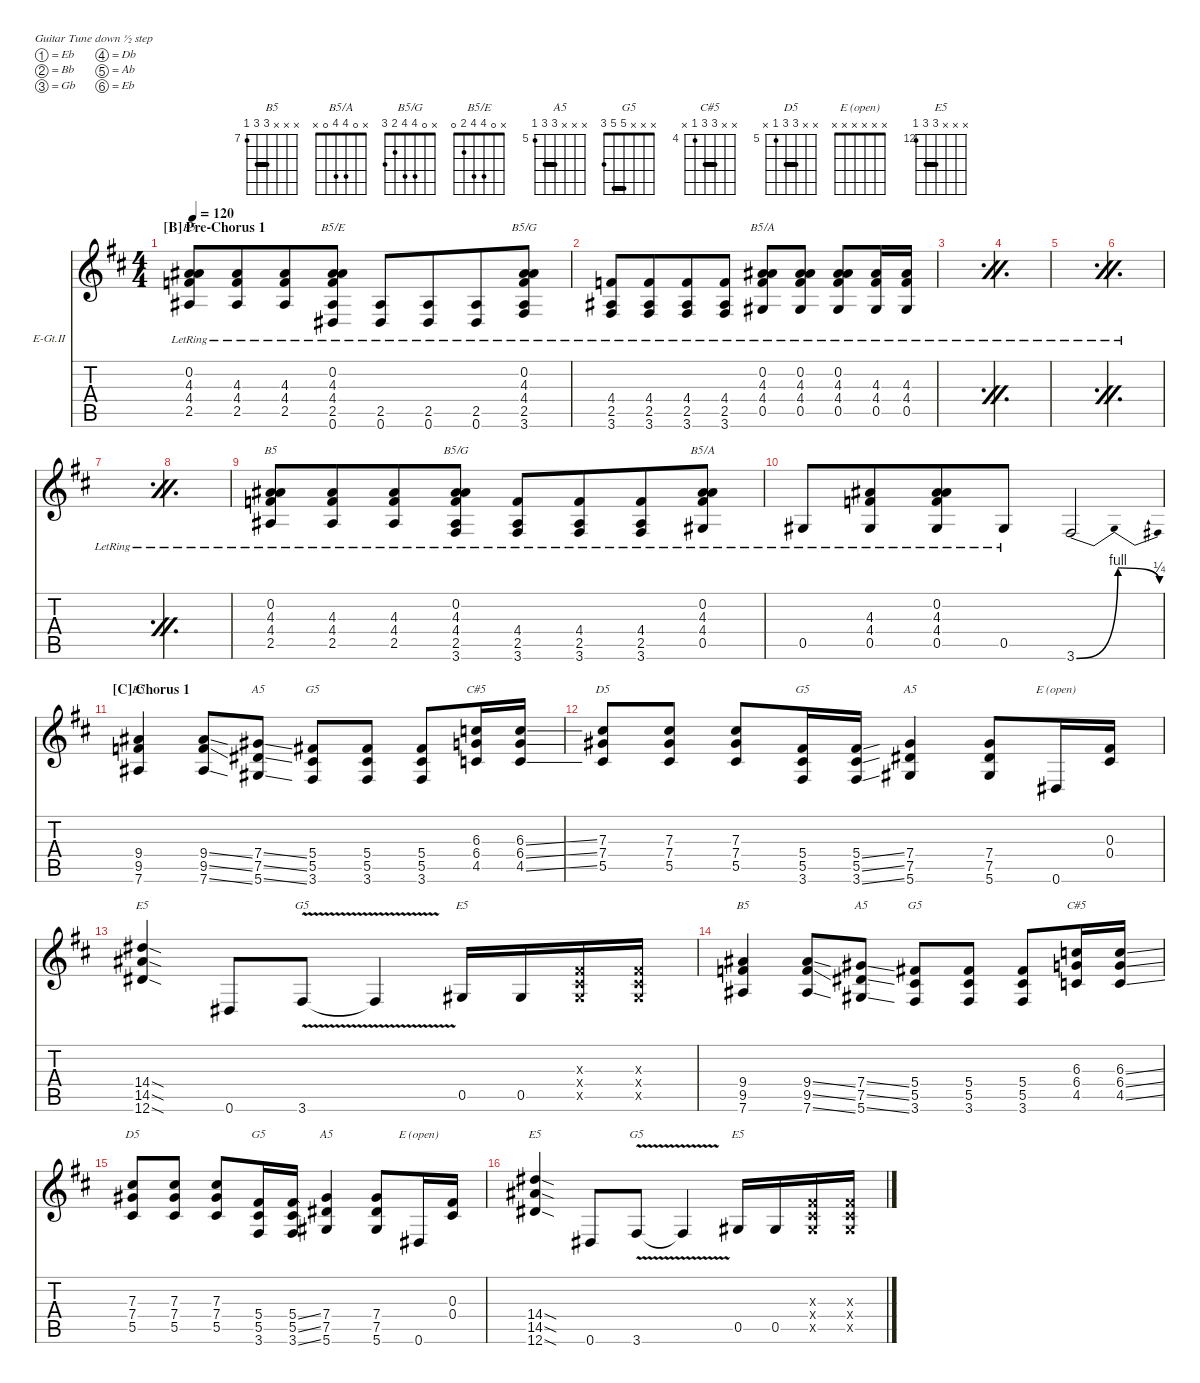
\hideDynamics
\bracketExtendMode nobrackets
\firstSystemTrackNameOrientation horizontal
\otherSystemsTrackNameOrientation horizontal
\track ("E.Guitar II" "E-Gt.II") {instrument distortionguitar}
\staff {score tabs}
\tuning (Eb4 Bb3 Gb3 Db3 Ab2 Eb2)
\chord ("B5" x 0 4 4 2 x)
\chord ("B5/A" x 0 4 4 0 x)
\chord ("B5/G" x 0 4 4 2 3)
\chord ("B5/E" x 0 4 4 2 0)
\chord ("B5" x x x 9 9 7) {firstfret 7 barre 9}
\chord ("A5" x x x 7 7 5) {firstfret 5 barre 7}
\chord ("G5" x x x 5 5 3) {barre 5}
\chord ("C#5" x x 6 6 4 x) {firstfret 4 barre 6}
\chord ("D5" x x 7 7 5 x) {firstfret 5 barre 7}
\chord ("E (open)" x x x x x x)
\chord ("E5" x x x 14 14 12) {firstfret 12 barre 14}
\ts (4 4)
\section ("B" "Pre-Chorus 1")
\tempo 120
\clef g2
\ks bminor
(4.4{lr} 2.5{lr} 4.3{lr} 0.2{lr}).8{ch "B5" dy mf beam merge} (4.4{lr} 2.5{lr} 4.3{lr}).8{beam merge} (2.5{lr} 4.4{lr} 4.3{lr}).8{beam merge} (0.6{lr} 2.5{lr} 4.4{lr} 4.3{lr} 0.2{lr}).8{ch "B5/E"} (0.6{lr} 2.5{lr}).8{beam merge} (2.5{lr} 0.6{lr}).8{beam merge} (2.5{lr} 0.6{lr}).8{beam merge} (3.6{lr} 2.5{lr} 4.4{lr} 4.3{lr} 0.2{lr}).8{ch "B5/G"} |
(3.6{lr} 2.5{lr} 4.4{lr}).8{beam merge} (3.6{lr} 2.5{lr} 4.4{lr}).8{beam merge} (3.6{lr} 2.5{lr} 4.4{lr}).8{beam merge} (3.6{lr} 2.5{lr} 4.4{lr}).8 (0.5{lr} 4.4{lr} 4.3{lr} 0.2{lr}).8{ch "B5/A"} (0.5{lr} 4.4{lr} 4.3{lr} 0.2{lr}).8 (0.5{lr} 4.4{lr} 4.3{lr} 0.2{lr}).8 (0.5{lr} 4.4{lr} 4.3{lr}).16 (0.5{lr} 4.4{lr} 4.3{lr}).16 |
\simile firstofdouble
|
\simile secondofdouble
|
\simile firstofdouble
|
\simile secondofdouble
|
\simile firstofdouble
|
\simile secondofdouble
|
\simile none
(4.4{lr} 2.5{lr} 4.3{lr} 0.2{lr}).8{ch "B5" beam merge} (4.4{lr} 2.5{lr} 4.3{lr}).8{beam merge} (2.5{lr} 4.4{lr} 4.3{lr}).8{beam merge} (3.6{lr} 2.5{lr} 4.4{lr} 4.3{lr} 0.2{lr}).8{ch "B5/G"} (3.6{lr} 2.5{lr} 4.4{lr}).8{beam merge} (2.5{lr} 3.6{lr} 4.4{lr}).8{beam merge} (2.5{lr} 3.6{lr} 4.4{lr}).8{beam merge} (0.5{lr} 4.4{lr} 4.3{lr} 0.2{lr}).8{ch "B5/A"} |
0.5{lr}.8{beam merge} (0.5{lr} 4.4{lr} 4.3{lr}).8{beam merge} (0.5{lr} 4.4{lr} 0.2{lr} 4.3{lr}).8{beam merge} 0.5{lr}.8 3.6{be (bendrelease 0 0 30 4 30 4 60 1)}.2{dy f} |
\section ("C" "Chorus 1")
(9.5 7.6 9.4).4{ch "B5"} (9.5{ss} 7.6{ss} 9.4{ss}).8 (7.5{ss} 5.6{ss} 7.4{ss}).8{ch "A5"} (5.5 3.6 5.4).8{ch "G5"} (5.5 3.6 5.4).8 (5.5 3.6 5.4).8 (4.5 6.4 6.3).16{ch "C#5"} (6.3{ss} 6.4{ss} 4.5{ss}).16 |
(5.5 7.4 7.3).8{ch "D5"} (5.5 7.4 7.3).8 (5.5 7.4 7.3).8 (3.6 5.5 5.4).16{ch "G5"} (5.4{ss} 5.5{ss} 3.6{ss}).16 (5.6 7.5 7.4).4{ch "A5"} (5.6 7.5 7.4).8 0.6.16{ch "E (open)"} (0.4 0.3).16 |
(12.6{sod} 14.5{sod} 14.4{sod}).4{ch "E5"} 0.6.8 3.6{v}.8{ch "G5"} 3.6{v t}.4 0.5.16{ch "E5"} 0.5.16 (0.5{x} 0.4{x} 0.3{x}).16 (0.5{x} 0.4{x} 0.3{x}).16 |
(9.5 7.6 9.4).4{ch "B5"} (9.5{ss} 7.6{ss} 9.4{ss}).8 (7.5{ss} 5.6{ss} 7.4{ss}).8{ch "A5"} (5.5 3.6 5.4).8{ch "G5"} (5.5 3.6 5.4).8 (5.5 3.6 5.4).8 (4.5 6.4 6.3).16{ch "C#5"} (6.3{ss} 6.4{ss} 4.5{ss}).16 |
(5.5 7.4 7.3).8{ch "D5"} (5.5 7.4 7.3).8 (5.5 7.4 7.3).8 (3.6 5.5 5.4).16{ch "G5"} (5.4{ss} 5.5{ss} 3.6{ss}).16 (5.6 7.5 7.4).4{ch "A5"} (5.6 7.5 7.4).8 0.6.16{ch "E (open)"} (0.4 0.3).16 |
(12.6{sod} 14.5{sod} 14.4{sod}).4{ch "E5"} 0.6.8 3.6{v}.8{ch "G5"} 3.6{v t}.4 0.5.16{ch "E5"} 0.5.16 (0.5{x} 0.4{x} 0.3{x}).16 (0.5{x} 0.4{x} 0.3{x}).16
